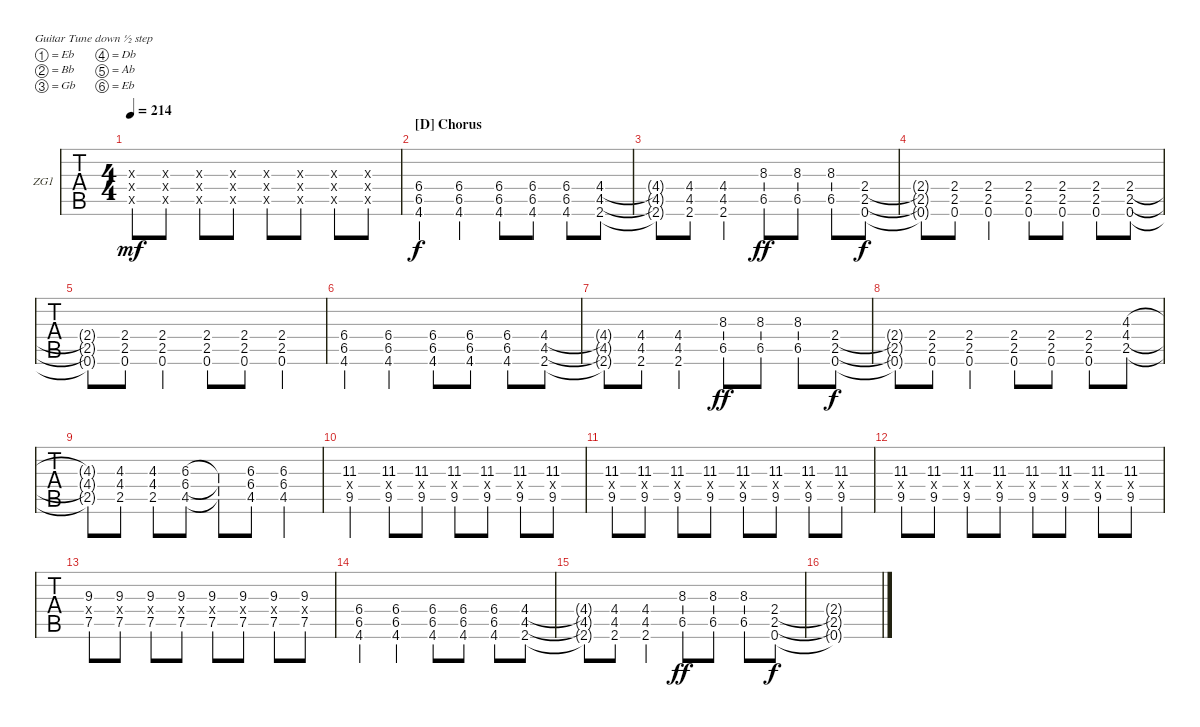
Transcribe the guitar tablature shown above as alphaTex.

\defaultSystemsLayout 4
\bracketExtendMode groupsimilarinstruments
\firstSystemTrackNameOrientation horizontal
\otherSystemsTrackNameOrientation horizontal
\track ("Zach - Guitar One" "ZG1") {instrument distortionguitar}
\staff {tabs}
\tuning (Eb4 Bb3 Gb3 Db3 Ab2 Eb2)
\ts (4 4)
\tempo 214
\clef g2
\ks c
(1.5{x} 1.4{x} 3.3{x}).8{dy mf} (1.5{x} 1.4{x} 3.3{x}).8 (1.5{x} 1.4{x} 3.3{x}).8 (1.5{x} 1.4{x} 3.3{x}).8 (1.5{x} 1.4{x} 3.3{x}).8 (1.5{x} 1.4{x} 3.3{x}).8 (1.5{x} 1.4{x} 3.3{x}).8 (1.5{x} 1.4{x} 3.3{x}).8 |
\section ("D" "Chorus")
(4.6 6.5 6.4).4{dy f} (6.4 6.5 4.6).4 (4.6 6.4 6.5).8 (4.6 6.5 6.4).8 (4.6 6.5 6.4).8 (2.6 4.5 4.4).8 |
(2.6{t} 4.5{t} 4.4{t}).8 (4.4 4.5 2.6).8 (2.6 4.5 4.4).4 (6.5 8.3).8{dy ff} (6.5 8.3).8 (6.5 8.3).8 (0.6 2.5 2.4).8{dy f} |
(0.6{t} 2.5{t} 2.4{t}).8 (0.6 2.4 2.5).8 (0.6 2.5 2.4).4 (0.6 2.4 2.5).8 (0.6 2.5 2.4).8 (0.6 2.4 2.5).8 (0.6 2.4 2.5).8 |
(0.6{t} 2.5{t} 2.4{t}).8 (0.6 2.5 2.4).8 (0.6 2.4 2.5).4 (0.6 2.5 2.4).8 (0.6 2.4 2.5).8 (0.6 2.5 2.4).4 |
(4.6 6.5 6.4).4 (6.4 6.5 4.6).4 (4.6 6.4 6.5).8 (4.6 6.5 6.4).8 (4.6 6.5 6.4).8 (2.6 4.5 4.4).8 |
(2.6{t} 4.5{t} 4.4{t}).8 (4.4 4.5 2.6).8 (2.6 4.5 4.4).4 (6.5 8.3).8{dy ff} (6.5 8.3).8 (6.5 8.3).8 (0.6 2.5 2.4).8{dy f} |
(0.6{t} 2.5{t} 2.4{t}).8 (0.6 2.4 2.5).8 (0.6 2.5 2.4).4 (0.6 2.4 2.5).8 (0.6 2.5 2.4).8 (2.4 2.5 0.6).8 (4.4 2.5 4.3).8 |
(2.5{t} 4.4{t} 4.3{t}).8 (2.5 4.4 4.3).8 (4.4 2.5 4.3).8 (4.5 6.4 6.3).8 (6.3{t} 6.4{t} 4.5{t}).8 (4.5 6.4 6.3).8 (6.3 6.4 4.5).4 |
(9.5 11.3 9.4{x}).4 (9.5 11.3 9.4{x}).8 (9.5 11.3 9.4{x}).8 (9.5 11.3 9.4{x}).8 (9.5 11.3 9.4{x}).8 (9.5 11.3 9.4{x}).8 (9.5 11.3 9.4{x}).8 |
(9.5 11.3 9.4{x}).8 (9.5 11.3 9.4{x}).8 (9.5 11.3 9.4{x}).8 (9.5 11.3 9.4{x}).8 (9.5 11.3 9.4{x}).8 (9.5 11.3 9.4{x}).8 (9.5 11.3 9.4{x}).8 (9.5 11.3 9.4{x}).8 |
(9.5 11.3 9.4{x}).8 (9.5 11.3 9.4{x}).8 (9.5 11.3 9.4{x}).8 (9.5 11.3 9.4{x}).8 (9.5 11.3 9.4{x}).8 (9.5 11.3 9.4{x}).8 (9.5 11.3 9.4{x}).8 (9.5 11.3 9.4{x}).8 |
(7.5 9.3 7.4{x}).8 (7.5 9.3 7.4{x}).8 (7.5 9.3 7.4{x}).8 (7.5 9.3 7.4{x}).8 (7.5 9.3 7.4{x}).8 (7.5 9.3 7.4{x}).8 (7.5 9.3 7.4{x}).8 (7.5 9.3 7.4{x}).8 |
(4.6 6.5 6.4).4 (6.4 6.5 4.6).4 (4.6 6.4 6.5).8 (4.6 6.5 6.4).8 (4.6 6.5 6.4).8 (2.6 4.5 4.4).8 |
(2.6{t} 4.5{t} 4.4{t}).8 (4.4 4.5 2.6).8 (2.6 4.5 4.4).4 (6.5 8.3).8{dy ff} (6.5 8.3).8 (6.5 8.3).8 (0.6 2.5 2.4).8{dy f} |
(2.4{t} 2.5{t} 0.6{t}).1
